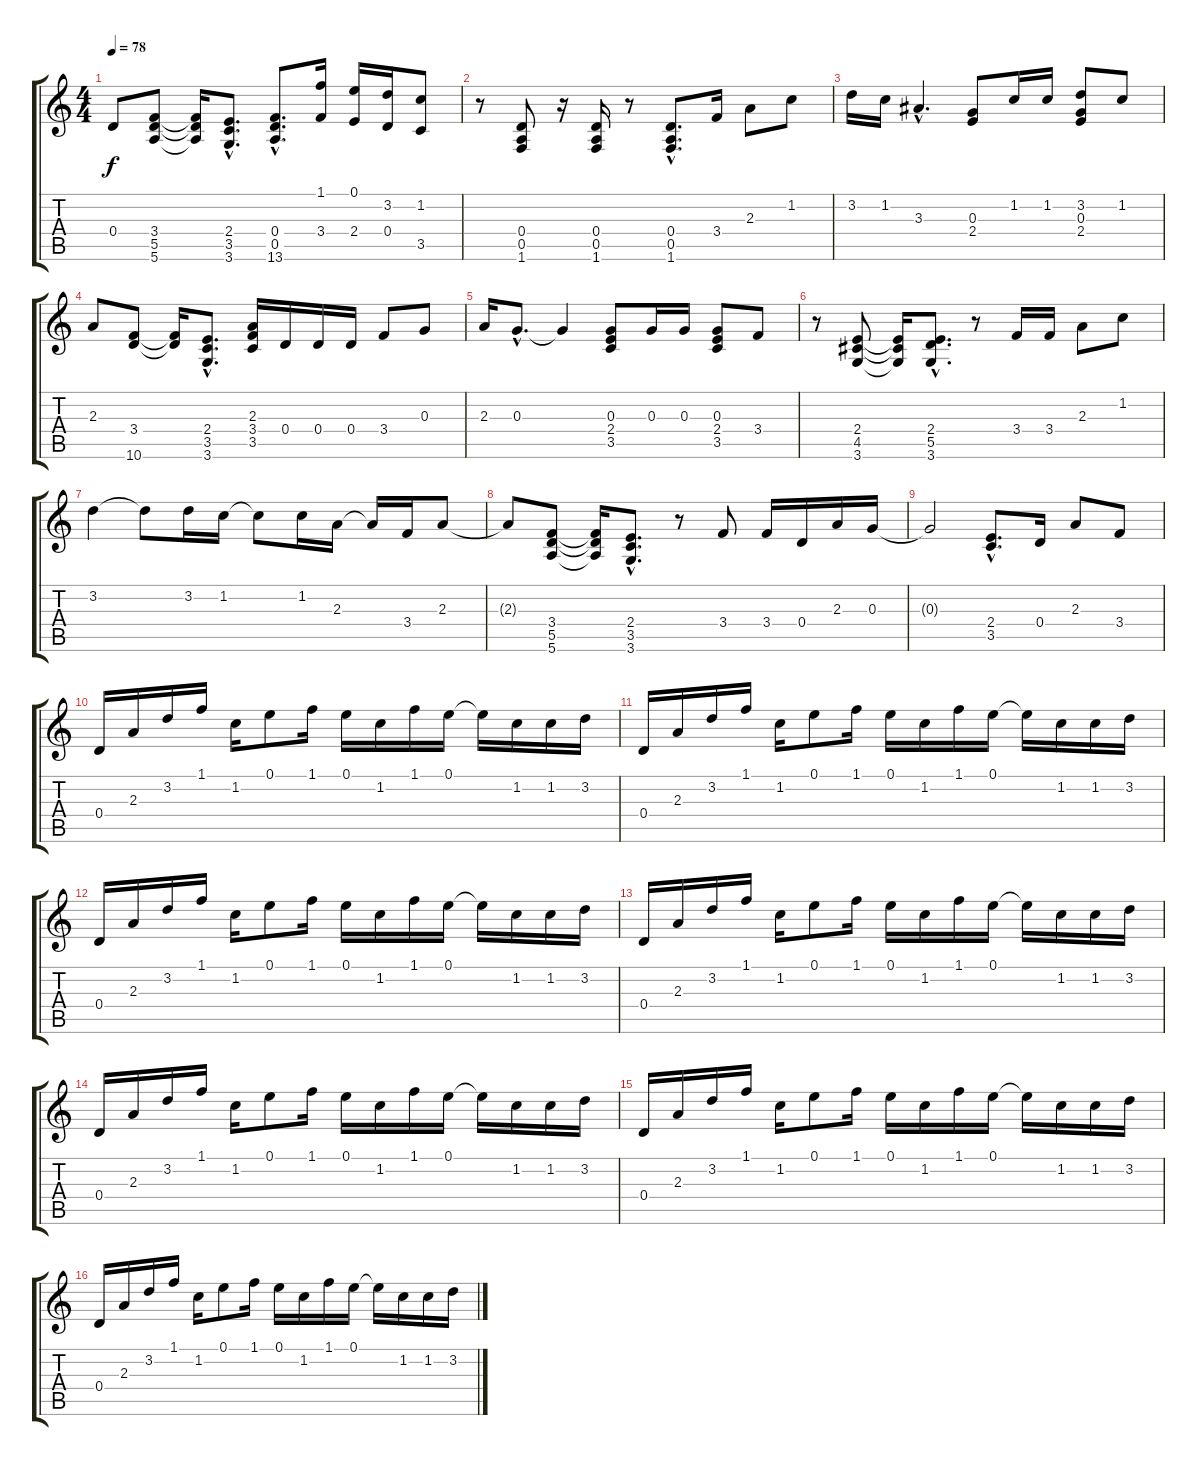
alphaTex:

\track "" {instrument electricguitarclean}
\staff {score tabs}
\tuning (E4 B3 G3 D3 A2 E2) {hide}
\ts (4 4)
\tempo 78
\clef g2
\ks c
0.4{t}.8{dy f} (3.4 5.5 5.6).8 (3.4{t} 5.5{t} 5.6{t}).16 (2.4{hac} 3.5{hac} 3.6{hac}).8{d} (0.4{hac} 0.5{hac} 13.6{hac}).8{d} (1.1 3.4).16 (0.1 2.4).16 (3.2 0.4).16 (1.2 3.5).8 |
r.8 (0.4 0.5 1.6).8 r.16 (0.4 0.5 1.6).16 r.8 (0.4{hac} 0.5{hac} 1.6{hac}).8{d} 3.4.16 2.3.8 1.2.8 |
3.2.16 1.2.16 3.3{hac}.4{d} (0.3 2.4).8 1.2.16 1.2.16 (3.2 0.3 2.4).8 1.2.8 |
2.3.8 (3.4 10.6).8 (3.4{t} 10.6{t}).16 (2.4{hac} 3.5{hac} 3.6{hac}).8{d} (2.3 3.4 3.5).16 0.4.16 0.4.16 0.4.16 3.4.8 0.3.8 |
2.3.16 0.3{hac}.8{d} 0.3{t}.4 (0.3 2.4 3.5).8 0.3.16 0.3.16 (0.3 2.4 3.5).8 3.4.8 |
r.8 (2.4 4.5 3.6).8 (2.4{t} 4.5{t} 3.6{t}).16 (2.4{hac} 5.5{hac} 3.6{hac}).8{d} r.8 3.4.16 3.4.16 2.3.8 1.2.8 |
3.2.4 3.2{t}.8 3.2.16 1.2.16 1.2{t}.8 1.2.16 2.3.16 2.3{t}.16 3.4.16 2.3.8 |
2.3{t}.8 (3.4 5.5 5.6).8 (3.4{t} 5.5{t} 5.6{t}).16 (2.4{hac} 3.5{hac} 3.6{hac}).8{d} r.8 3.4.8 3.4.16 0.4.16 2.3.16 0.3.16 |
0.3{t}.2 (2.4{hac} 3.5{hac}).8{d} 0.4.16 2.3.8 3.4.8 |
0.4.16 2.3.16 3.2.16 1.1.16 1.2.16 0.1.8 1.1.16 0.1.16 1.2.16 1.1.16 0.1.16 0.1{t}.16 1.2.16 1.2.16 3.2.16 |
0.4.16 2.3.16 3.2.16 1.1.16 1.2.16 0.1.8 1.1.16 0.1.16 1.2.16 1.1.16 0.1.16 0.1{t}.16 1.2.16 1.2.16 3.2.16 |
0.4.16 2.3.16 3.2.16 1.1.16 1.2.16 0.1.8 1.1.16 0.1.16 1.2.16 1.1.16 0.1.16 0.1{t}.16 1.2.16 1.2.16 3.2.16 |
0.4.16 2.3.16 3.2.16 1.1.16 1.2.16 0.1.8 1.1.16 0.1.16 1.2.16 1.1.16 0.1.16 0.1{t}.16 1.2.16 1.2.16 3.2.16 |
0.4.16 2.3.16 3.2.16 1.1.16 1.2.16 0.1.8 1.1.16 0.1.16 1.2.16 1.1.16 0.1.16 0.1{t}.16 1.2.16 1.2.16 3.2.16 |
0.4.16 2.3.16 3.2.16 1.1.16 1.2.16 0.1.8 1.1.16 0.1.16 1.2.16 1.1.16 0.1.16 0.1{t}.16 1.2.16 1.2.16 3.2.16 |
0.4.16 2.3.16 3.2.16 1.1.16 1.2.16 0.1.8 1.1.16 0.1.16 1.2.16 1.1.16 0.1.16 0.1{t}.16 1.2.16 1.2.16 3.2.16
